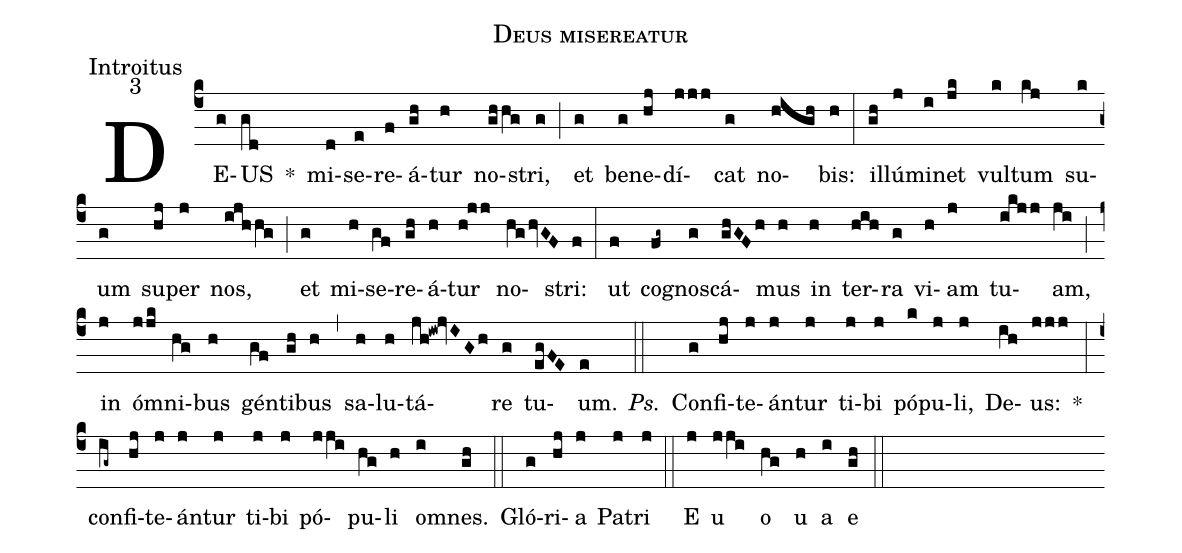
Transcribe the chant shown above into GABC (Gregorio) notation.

name:Deus misereatur;
office-part:Introitus;
mode:3;
%%
(c4) DE(g)US(gd) *() mi(d)se(e)re(f)á(gh)tur(h) no(ghhg)stri,(g) (;) et(g) be(g)ne(hj)dí(jjj)cat(g) no(high)bis:(h) (:) il(gh)lú(j)mi(i)net(jk) vul(k)tum(kj) su(k)um(g) su(hj)per(j) nos,(ijhhg) (;) et(g) mi(h)se(gf)re(gh)á(h)tur(h!jj) no(hghvGF)stri:(f) (:) ut(f) co(fg~)gno(g)scá(ghGFh)mus(h) in(h) ter(hih)ra(g) vi(h)am(j) tu(ikjj)am,(ji) (;) in(j) ó(jjk)mni(hg)bus(h) gén(gf)ti(gh)bus(h) (,) sa(h)lu(h)tá(jh!iw!jvIGh)re(g) tu(egFE)um.(e) <i>Ps.</i>(::) Con(g)fi(hj)te(j)án(j)tur(j) ti(j)bi(j) pó(k)pu(j)li,(j) De(ih)us:(jjj) *(:) con(ig~)fi(hj)te(j)án(j)tur(j) ti(j)bi(j) pó(jji)pu(hg)li(h) o(i)mnes.(gh) (::) Gló(g)ri(hj)a(j) Pa(j)tri(j) (::) E(j) u(jji) o(hg) u(h) a(i) e(gh) (::)
